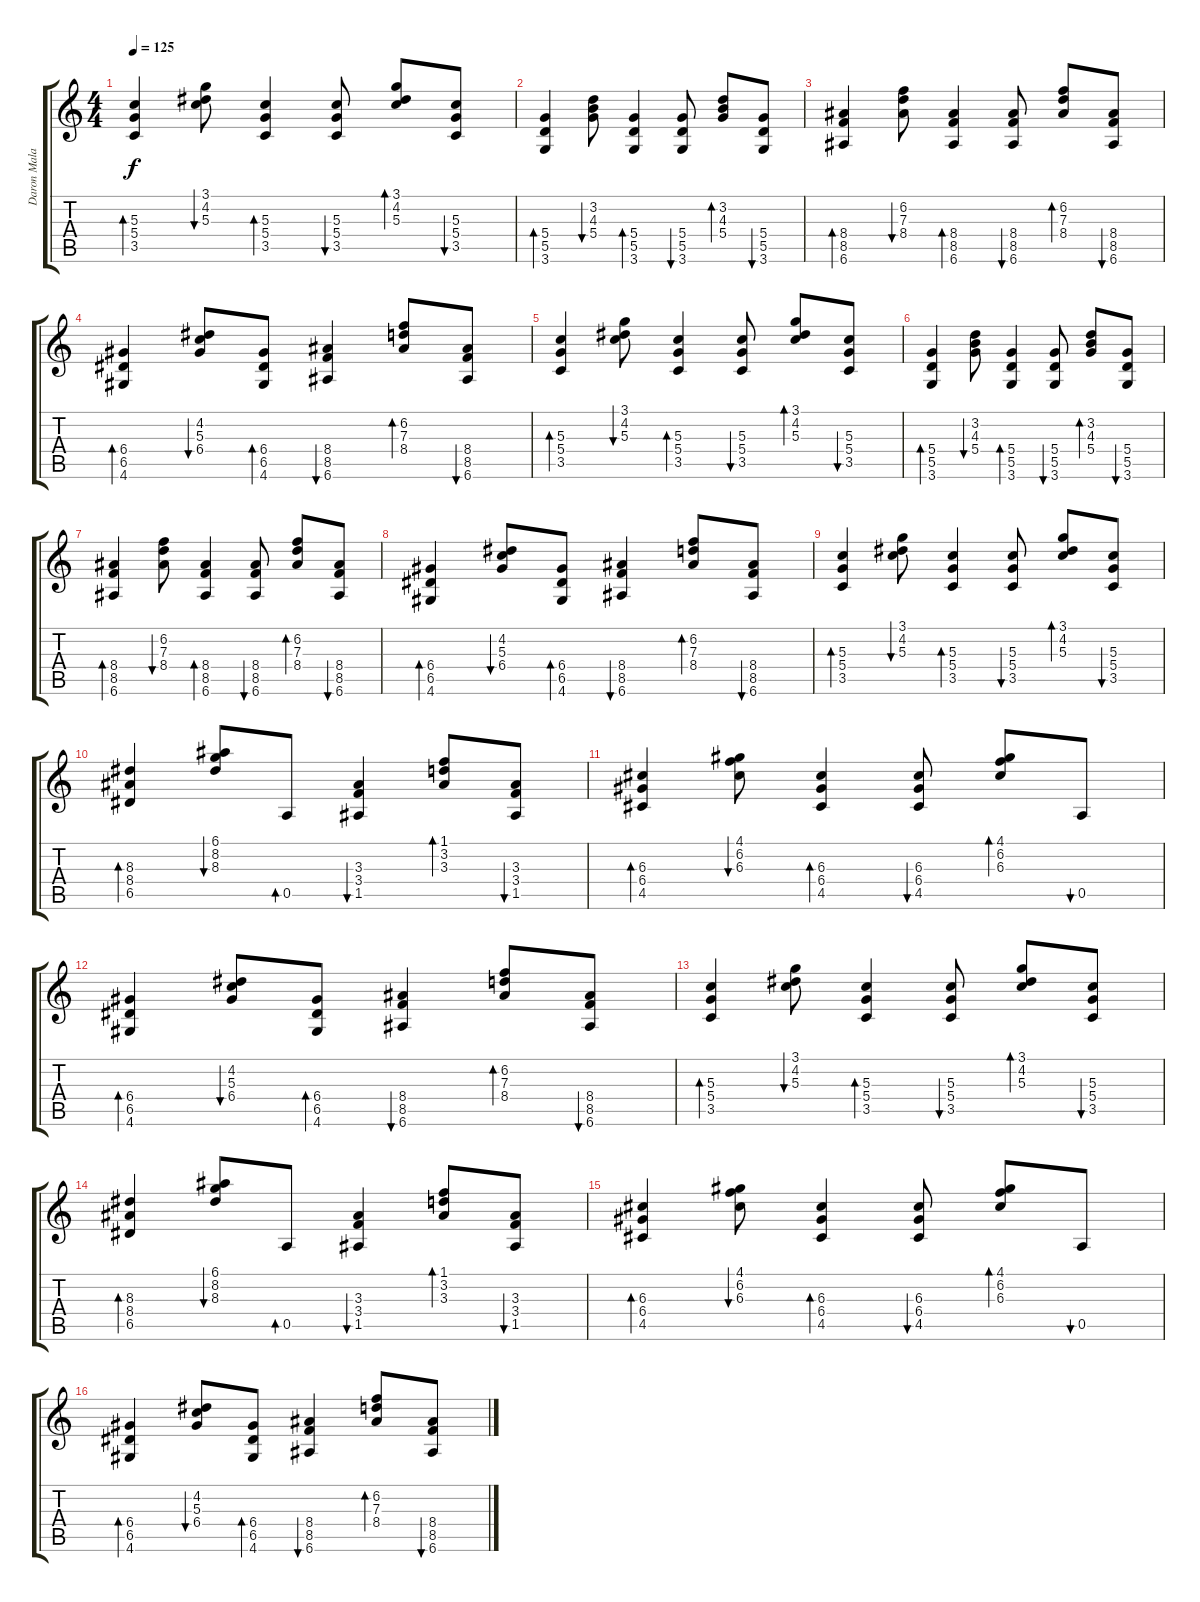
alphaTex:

\track ("Daron Malakian" "Daron Mala") {instrument acousticguitarsteel}
\staff {score tabs}
\tuning (E4 B3 G3 D3 A2 E2) {hide}
\ts (4 4)
\tempo 125
\clef g2
\ks c
(5.3 5.4 3.5).4{bd 60 dy f} (3.1 4.2 5.3).8{bu 60} (5.3 5.4 3.5).4{bd 60} (5.3 5.4 3.5).8{bu 60} (3.1 4.2 5.3).8{bd 60} (5.3 5.4 3.5).8{bu 60} |
(5.4 5.5 3.6).4{bd 60} (3.2 4.3 5.4).8{bu 60} (5.4 5.5 3.6).4{bd 60} (5.4 5.5 3.6).8{bu 60} (3.2 4.3 5.4).8{bd 60} (5.4 5.5 3.6).8{bu 60} |
(8.4 8.5 6.6).4{bd 60} (6.2 7.3 8.4).8{bu 60} (8.4 8.5 6.6).4{bd 60} (8.4 8.5 6.6).8{bu 60} (6.2 7.3 8.4).8{bd 60} (8.4 8.5 6.6).8{bu 60} |
(6.4 6.5 4.6).4{bd 60} (4.2 5.3 6.4).8{bu 60} (6.4 6.5 4.6).8{bd 60} (8.4 8.5 6.6).4{bu 60} (6.2 7.3 8.4).8{bd 60} (8.4 8.5 6.6).8{bu 60} |
(5.3 5.4 3.5).4{bd 60} (3.1 4.2 5.3).8{bu 60} (5.3 5.4 3.5).4{bd 60} (5.3 5.4 3.5).8{bu 60} (3.1 4.2 5.3).8{bd 60} (5.3 5.4 3.5).8{bu 60} |
(5.4 5.5 3.6).4{bd 60} (3.2 4.3 5.4).8{bu 60} (5.4 5.5 3.6).4{bd 60} (5.4 5.5 3.6).8{bu 60} (3.2 4.3 5.4).8{bd 60} (5.4 5.5 3.6).8{bu 60} |
(8.4 8.5 6.6).4{bd 60} (6.2 7.3 8.4).8{bu 60} (8.4 8.5 6.6).4{bd 60} (8.4 8.5 6.6).8{bu 60} (6.2 7.3 8.4).8{bd 60} (8.4 8.5 6.6).8{bu 60} |
(6.4 6.5 4.6).4{bd 60} (4.2 5.3 6.4).8{bu 60} (6.4 6.5 4.6).8{bd 60} (8.4 8.5 6.6).4{bu 60} (6.2 7.3 8.4).8{bd 60} (8.4 8.5 6.6).8{bu 60} |
(5.3 5.4 3.5).4{bd 60 volume 16} (3.1 4.2 5.3).8{bu 60} (5.3 5.4 3.5).4{bd 60} (5.3 5.4 3.5).8{bu 60} (3.1 4.2 5.3).8{bd 60} (5.3 5.4 3.5).8{bu 60} |
(8.3 8.4 6.5).4{bd 60} (6.1 8.2 8.3).8{bu 60} 0.5.8{bd 60} (3.3 3.4 1.5).4{bu 60} (1.1 3.2 3.3).8{bd 60} (3.3 3.4 1.5).8{bu 60} |
(6.3 6.4 4.5).4{bd 60} (4.1 6.2 6.3).8{bu 60} (6.3 6.4 4.5).4{bd 60} (6.3 6.4 4.5).8{bu 60} (4.1 6.2 6.3).8{bd 60} 0.5.8{bu 60} |
(6.4 6.5 4.6).4{bd 60} (4.2 5.3 6.4).8{bu 60} (6.4 6.5 4.6).8{bd 60} (8.4 8.5 6.6).4{bu 60} (6.2 7.3 8.4).8{bd 60} (8.4 8.5 6.6).8{bu 60} |
(5.3 5.4 3.5).4{bd 60} (3.1 4.2 5.3).8{bu 60} (5.3 5.4 3.5).4{bd 60} (5.3 5.4 3.5).8{bu 60} (3.1 4.2 5.3).8{bd 60} (5.3 5.4 3.5).8{bu 60} |
(8.3 8.4 6.5).4{bd 60} (6.1 8.2 8.3).8{bu 60} 0.5.8{bd 60} (3.3 3.4 1.5).4{bu 60} (1.1 3.2 3.3).8{bd 60} (3.3 3.4 1.5).8{bu 60} |
(6.3 6.4 4.5).4{bd 60} (4.1 6.2 6.3).8{bu 60} (6.3 6.4 4.5).4{bd 60} (6.3 6.4 4.5).8{bu 60} (4.1 6.2 6.3).8{bd 60} 0.5.8{bu 60} |
(6.4 6.5 4.6).4{bd 60} (4.2 5.3 6.4).8{bu 60} (6.4 6.5 4.6).8{bd 60} (8.4 8.5 6.6).4{bu 60} (6.2 7.3 8.4).8{bd 60} (8.4 8.5 6.6).8{bu 60}
